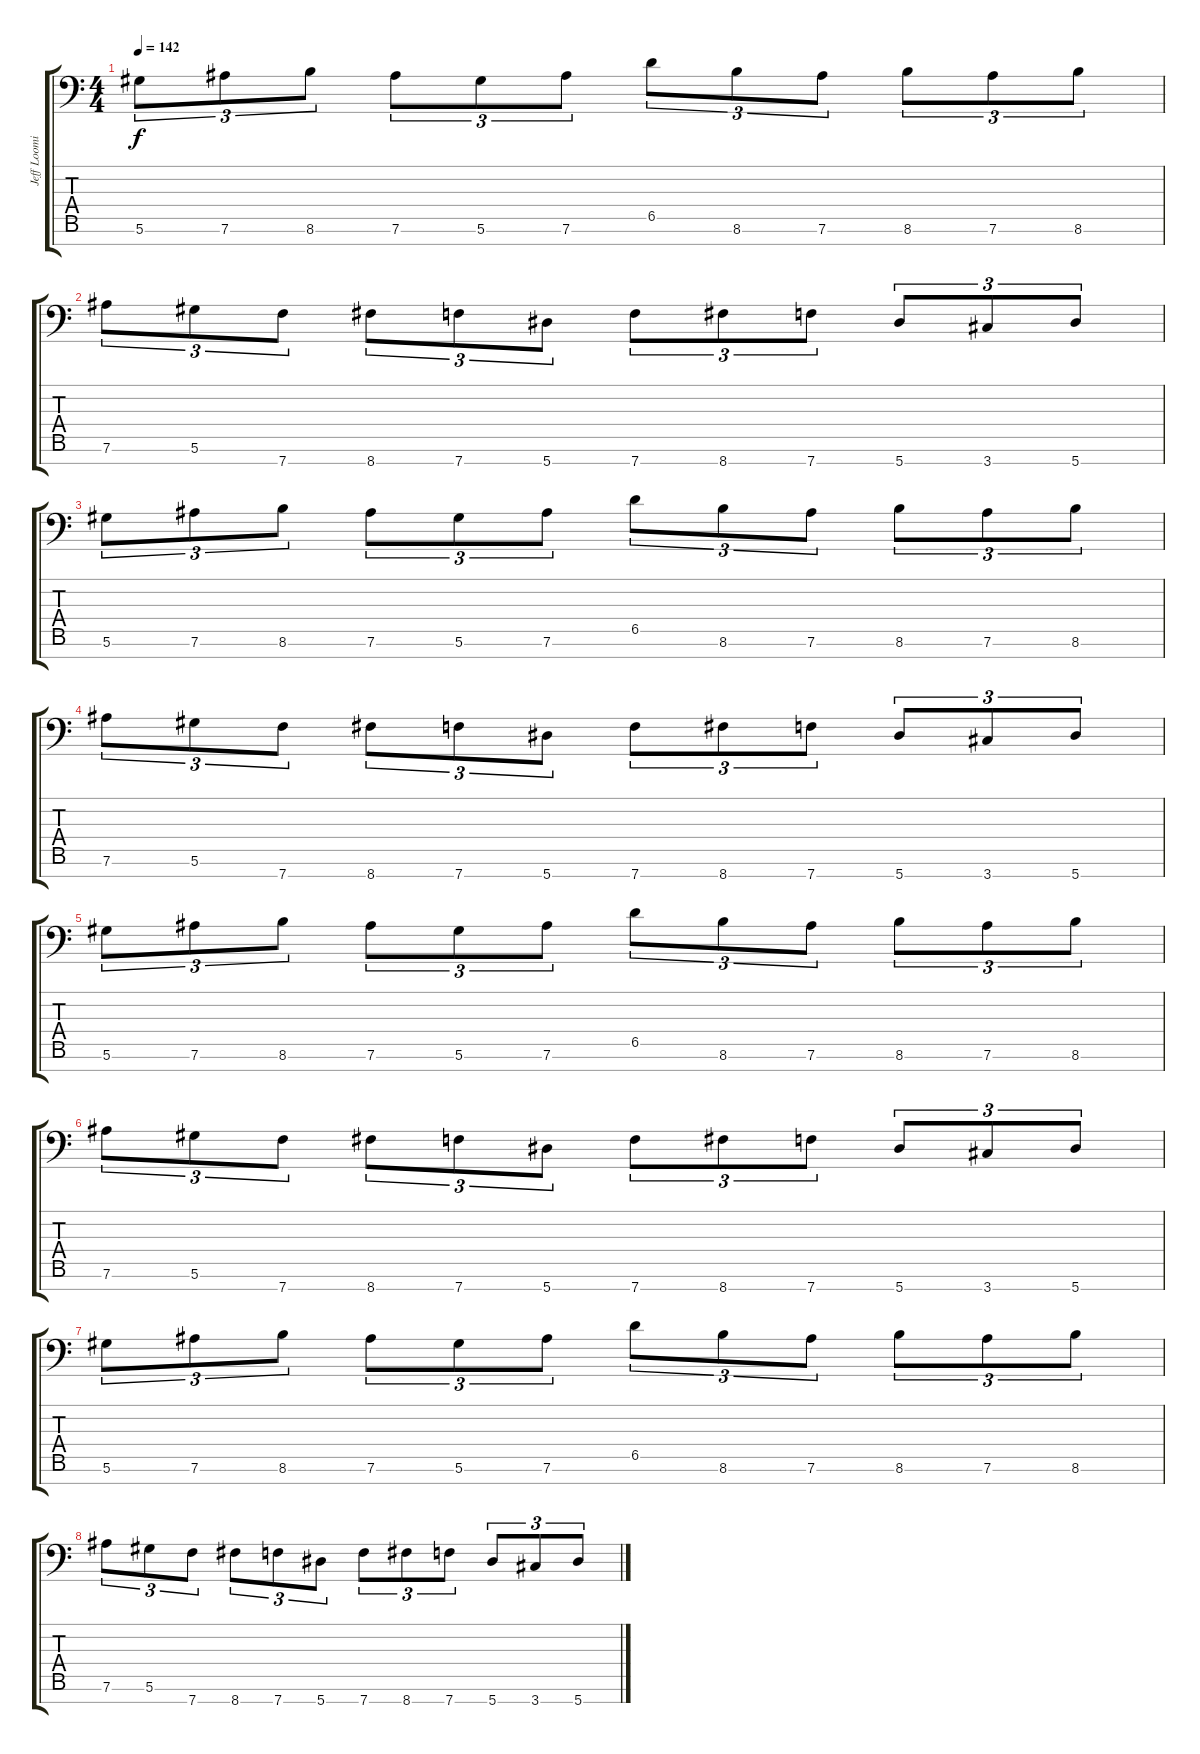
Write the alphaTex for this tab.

\track ("Jeff Loomis" "Jeff Loomi") {instrument distortionguitar}
\staff {score tabs}
\tuning (Eb4 Bb3 Gb3 Db3 Ab2 Eb2 Bb1) {hide}
\ts (4 4)
\tempo 142
\clef f4
\ks c
5.6.8{tu (3 2) dy f} 7.6.8{tu (3 2)} 8.6.8{tu (3 2)} 7.6.8{tu (3 2)} 5.6.8{tu (3 2)} 7.6.8{tu (3 2)} 6.5.8{tu (3 2)} 8.6.8{tu (3 2)} 7.6.8{tu (3 2)} 8.6.8{tu (3 2)} 7.6.8{tu (3 2)} 8.6.8{tu (3 2)} |
7.6.8{tu (3 2)} 5.6.8{tu (3 2)} 7.7.8{tu (3 2)} 8.7.8{tu (3 2)} 7.7.8{tu (3 2)} 5.7.8{tu (3 2)} 7.7.8{tu (3 2)} 8.7.8{tu (3 2)} 7.7.8{tu (3 2)} 5.7.8{tu (3 2)} 3.7.8{tu (3 2)} 5.7.8{tu (3 2)} |
5.6.8{tu (3 2)} 7.6.8{tu (3 2)} 8.6.8{tu (3 2)} 7.6.8{tu (3 2)} 5.6.8{tu (3 2)} 7.6.8{tu (3 2)} 6.5.8{tu (3 2)} 8.6.8{tu (3 2)} 7.6.8{tu (3 2)} 8.6.8{tu (3 2)} 7.6.8{tu (3 2)} 8.6.8{tu (3 2)} |
7.6.8{tu (3 2)} 5.6.8{tu (3 2)} 7.7.8{tu (3 2)} 8.7.8{tu (3 2)} 7.7.8{tu (3 2)} 5.7.8{tu (3 2)} 7.7.8{tu (3 2)} 8.7.8{tu (3 2)} 7.7.8{tu (3 2)} 5.7.8{tu (3 2)} 3.7.8{tu (3 2)} 5.7.8{tu (3 2)} |
5.6.8{tu (3 2)} 7.6.8{tu (3 2)} 8.6.8{tu (3 2)} 7.6.8{tu (3 2)} 5.6.8{tu (3 2)} 7.6.8{tu (3 2)} 6.5.8{tu (3 2)} 8.6.8{tu (3 2)} 7.6.8{tu (3 2)} 8.6.8{tu (3 2)} 7.6.8{tu (3 2)} 8.6.8{tu (3 2)} |
7.6.8{tu (3 2)} 5.6.8{tu (3 2)} 7.7.8{tu (3 2)} 8.7.8{tu (3 2)} 7.7.8{tu (3 2)} 5.7.8{tu (3 2)} 7.7.8{tu (3 2)} 8.7.8{tu (3 2)} 7.7.8{tu (3 2)} 5.7.8{tu (3 2)} 3.7.8{tu (3 2)} 5.7.8{tu (3 2)} |
5.6.8{tu (3 2)} 7.6.8{tu (3 2)} 8.6.8{tu (3 2)} 7.6.8{tu (3 2)} 5.6.8{tu (3 2)} 7.6.8{tu (3 2)} 6.5.8{tu (3 2)} 8.6.8{tu (3 2)} 7.6.8{tu (3 2)} 8.6.8{tu (3 2)} 7.6.8{tu (3 2)} 8.6.8{tu (3 2)} |
7.6.8{tu (3 2)} 5.6.8{tu (3 2)} 7.7.8{tu (3 2)} 8.7.8{tu (3 2)} 7.7.8{tu (3 2)} 5.7.8{tu (3 2)} 7.7.8{tu (3 2)} 8.7.8{tu (3 2)} 7.7.8{tu (3 2)} 5.7.8{tu (3 2)} 3.7.8{tu (3 2)} 5.7.8{tu (3 2)}
